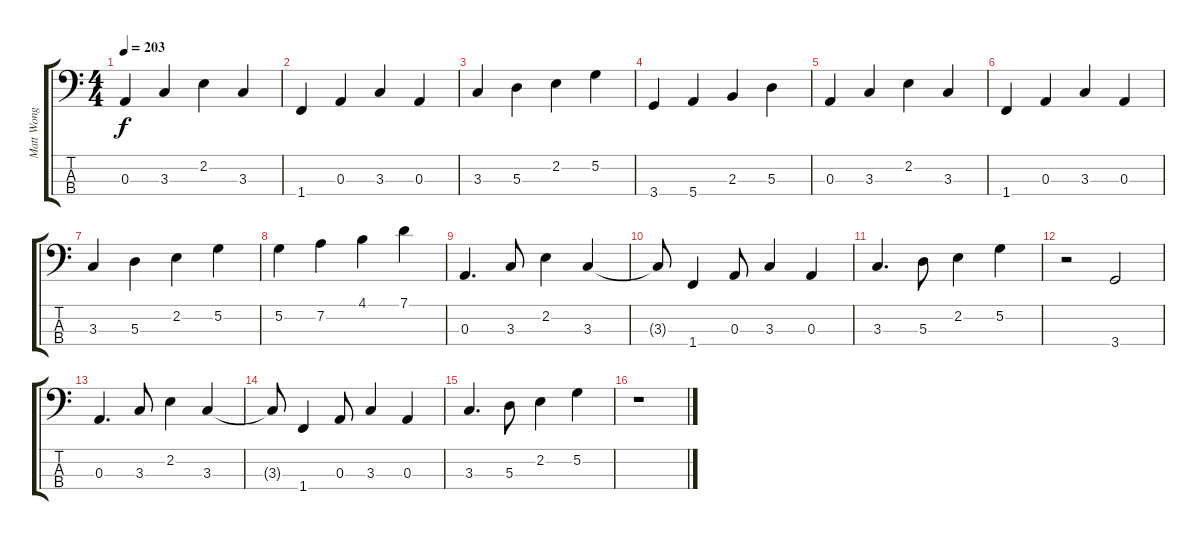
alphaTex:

\track ("Matt Wong" "Matt Wong") {instrument electricbassfinger}
\staff {score tabs}
\tuning (G2 D2 A1 E1) {hide}
\ts (4 4)
\tempo 203
\clef f4
\ks c
0.3.4{dy f} 3.3.4 2.2.4 3.3.4 |
1.4.4 0.3.4 3.3.4 0.3.4 |
3.3.4 5.3.4 2.2.4 5.2.4 |
3.4.4 5.4.4 2.3.4 5.3.4 |
0.3.4 3.3.4 2.2.4 3.3.4 |
1.4.4 0.3.4 3.3.4 0.3.4 |
3.3.4 5.3.4 2.2.4 5.2.4 |
5.2.4 7.2.4 4.1.4 7.1.4 |
0.3.4{d} 3.3.8 2.2.4 3.3.4 |
3.3{t}.8 1.4.4 0.3.8 3.3.4 0.3.4 |
3.3.4{d} 5.3.8 2.2.4 5.2.4 |
r.2 3.4.2 |
0.3.4{d} 3.3.8 2.2.4 3.3.4 |
3.3{t}.8 1.4.4 0.3.8 3.3.4 0.3.4 |
3.3.4{d} 5.3.8 2.2.4 5.2.4 |
r.1
